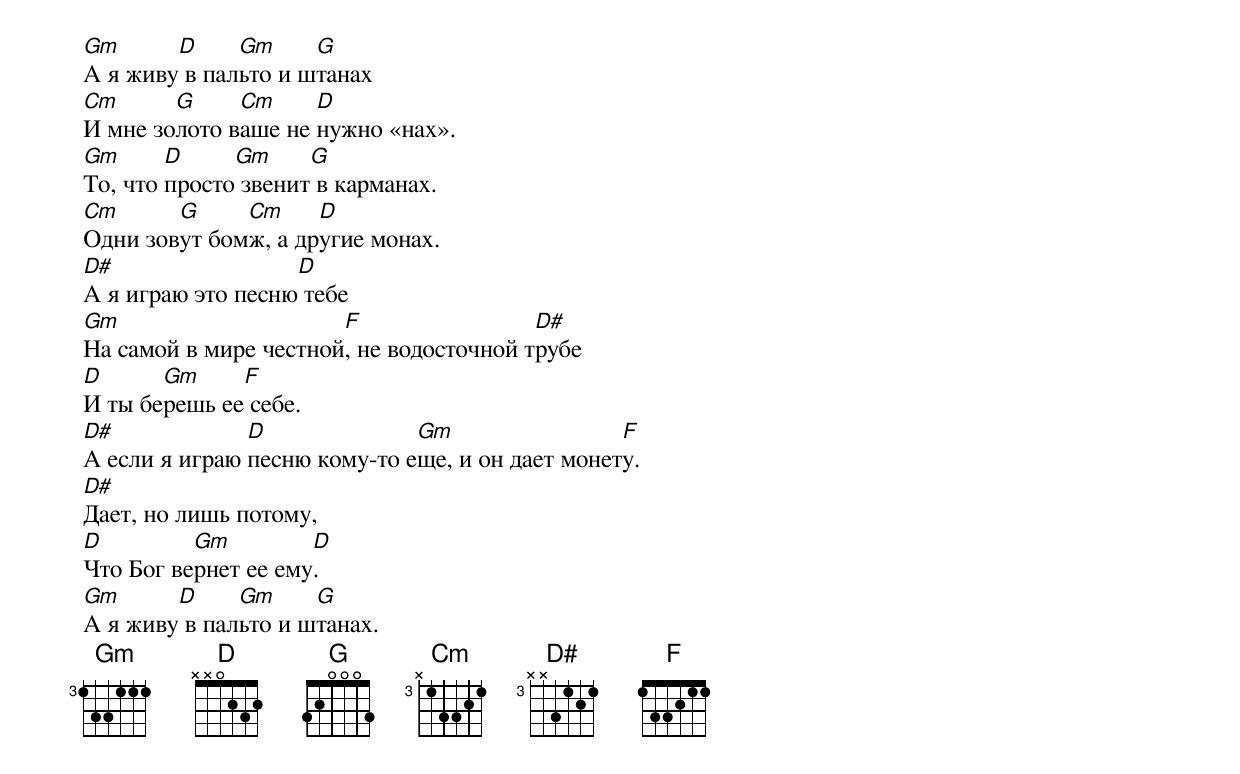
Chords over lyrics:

Gm      D     Gm     G
А я живу в пальто и штанах
Cm      G     Cm     D
И мне золото ваше не нужно «нах».
Gm      D     Gm     G
То, что просто звенит в карманах.
Cm      G     Cm     D
Одни зовут бомж, а другие монах.
D#                 D
А я играю это песню тебе
Gm                     F                 D#
На самой в мире честной, не водосточной трубе
D      Gm     F
И ты берешь ее себе.
D#             D              Gm                 F
А если я играю песню кому-то еще, и он дает монету.
D#
Дает, но лишь потому,
D         Gm         D
Что Бог вернет ее ему.
Gm      D     Gm     G
А я живу в пальто и штанах.
